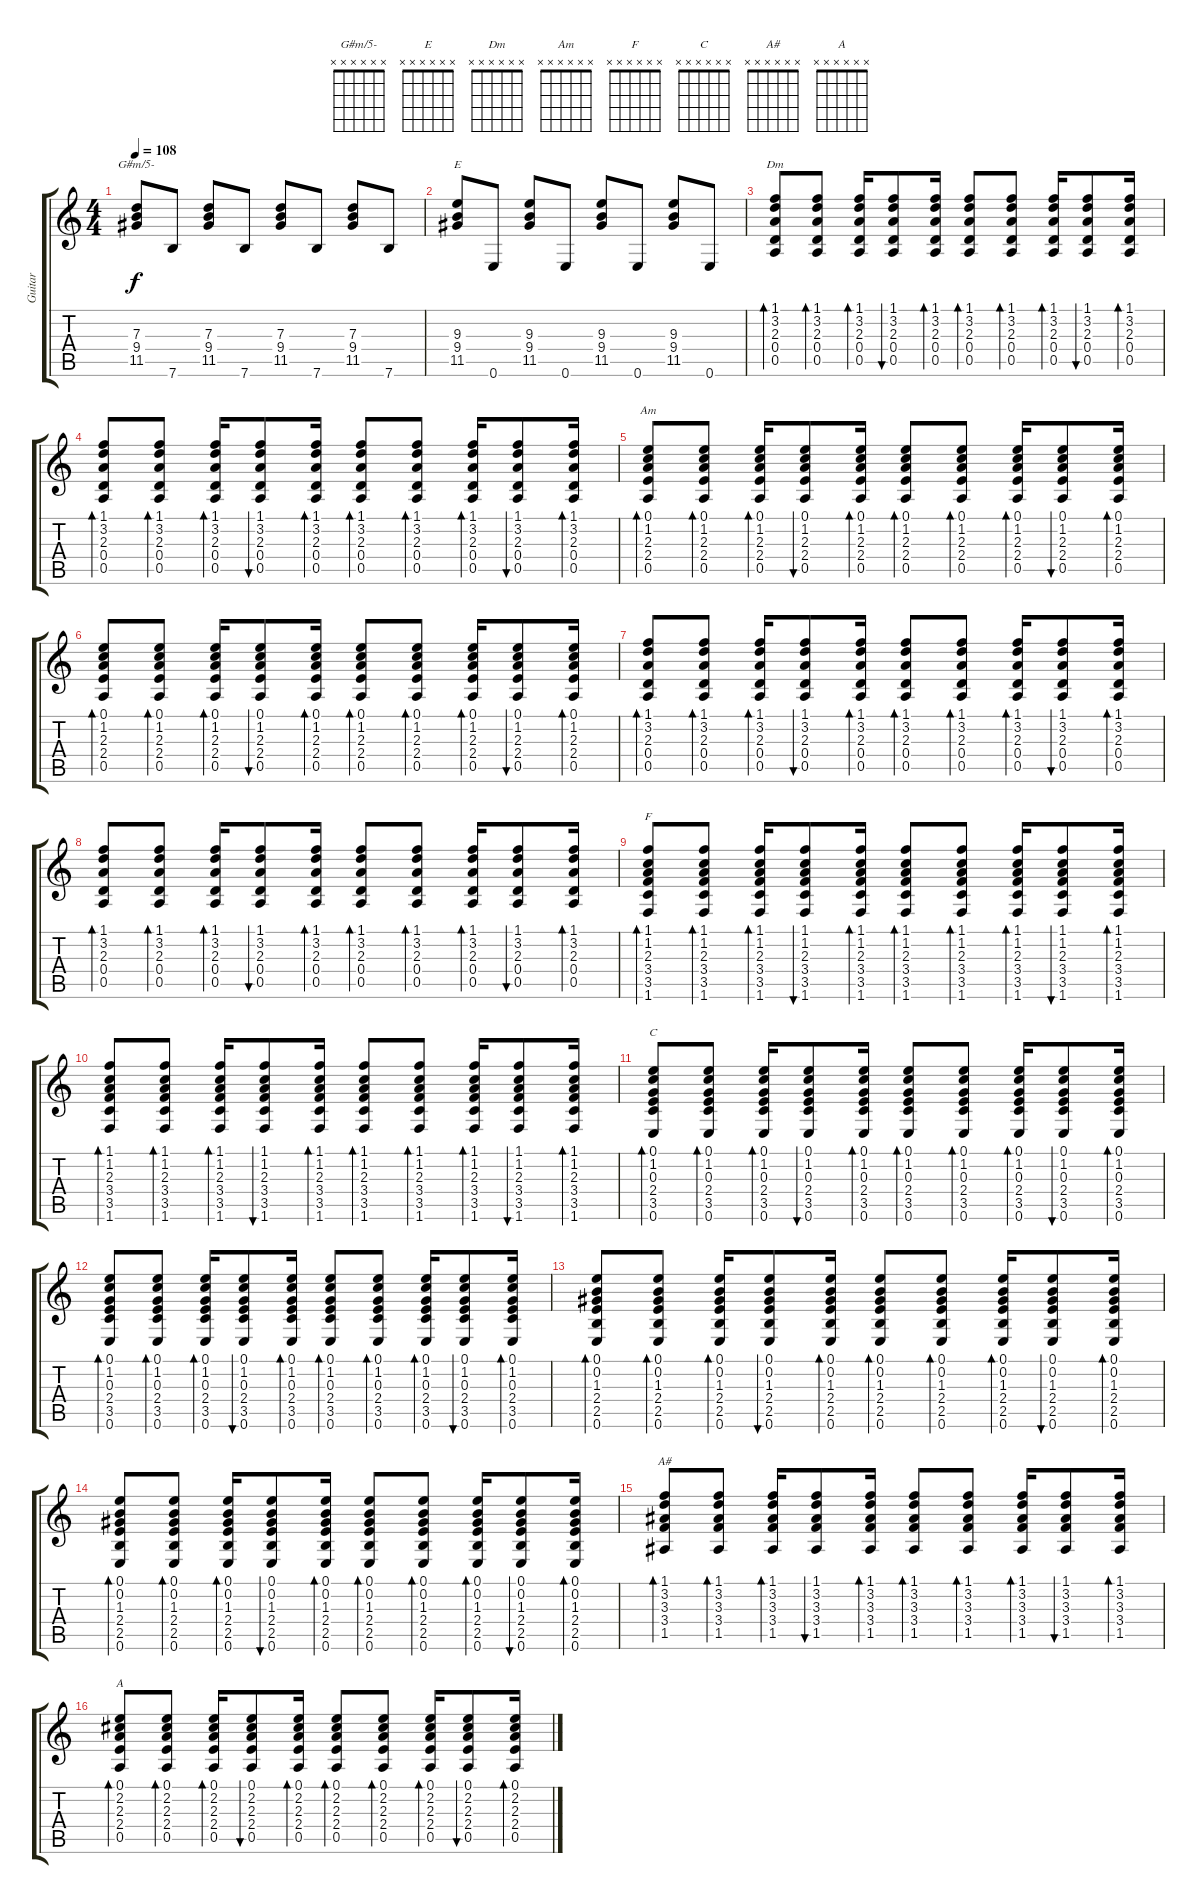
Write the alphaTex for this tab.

\track ("Guitar" "Guitar") {instrument acousticguitarsteel}
\staff {score tabs}
\tuning (E4 B3 G3 D3 A2 E2) {hide}
\chord ("G#m/5-" x x x x x x)
\chord ("E" x x x x x x)
\chord ("Dm" x x x x x x)
\chord ("Am" x x x x x x)
\chord ("F" x x x x x x)
\chord ("C" x x x x x x)
\chord ("A#" x x x x x x)
\chord ("A" x x x x x x)
\ts (4 4)
\tempo 108
\clef g2
\ks c
(7.3 9.4 11.5).8{ch "G#m/5-" dy f} 7.6.8 (7.3 9.4 11.5).8 7.6.8 (7.3 9.4 11.5).8 7.6.8 (7.3 9.4 11.5).8 7.6.8 |
(9.3 9.4 11.5).8{ch "E"} 0.6.8 (9.3 9.4 11.5).8 0.6.8 (9.3 9.4 11.5).8 0.6.8 (9.3 9.4 11.5).8 0.6.8 |
(1.1 3.2 2.3 0.4 0.5).8{bd 60 ch "Dm"} (1.1 3.2 2.3 0.4 0.5).8{bd 60} (1.1 3.2 2.3 0.4 0.5).16{bd 60} (1.1 3.2 2.3 0.4 0.5).8{bu 60} (1.1 3.2 2.3 0.4 0.5).16{bd 60} (1.1 3.2 2.3 0.4 0.5).8{bd 60} (1.1 3.2 2.3 0.4 0.5).8{bd 60} (1.1 3.2 2.3 0.4 0.5).16{bd 60} (1.1 3.2 2.3 0.4 0.5).8{bu 60} (1.1 3.2 2.3 0.4 0.5).16{bd 60} |
(1.1 3.2 2.3 0.4 0.5).8{bd 60} (1.1 3.2 2.3 0.4 0.5).8{bd 60} (1.1 3.2 2.3 0.4 0.5).16{bd 60} (1.1 3.2 2.3 0.4 0.5).8{bu 60} (1.1 3.2 2.3 0.4 0.5).16{bd 60} (1.1 3.2 2.3 0.4 0.5).8{bd 60} (1.1 3.2 2.3 0.4 0.5).8{bd 60} (1.1 3.2 2.3 0.4 0.5).16{bd 60} (1.1 3.2 2.3 0.4 0.5).8{bu 60} (1.1 3.2 2.3 0.4 0.5).16{bd 60} |
(0.1 1.2 2.3 2.4 0.5).8{bd 60 ch "Am"} (0.1 1.2 2.3 2.4 0.5).8{bd 60} (0.1 1.2 2.3 2.4 0.5).16{bd 60} (0.1 1.2 2.3 2.4 0.5).8{bu 60} (0.1 1.2 2.3 2.4 0.5).16{bd 60} (0.1 1.2 2.3 2.4 0.5).8{bd 60} (0.1 1.2 2.3 2.4 0.5).8{bd 60} (0.1 1.2 2.3 2.4 0.5).16{bd 60} (0.1 1.2 2.3 2.4 0.5).8{bu 60} (0.1 1.2 2.3 2.4 0.5).16{bd 60} |
(0.1 1.2 2.3 2.4 0.5).8{bd 60} (0.1 1.2 2.3 2.4 0.5).8{bd 60} (0.1 1.2 2.3 2.4 0.5).16{bd 60} (0.1 1.2 2.3 2.4 0.5).8{bu 60} (0.1 1.2 2.3 2.4 0.5).16{bd 60} (0.1 1.2 2.3 2.4 0.5).8{bd 60} (0.1 1.2 2.3 2.4 0.5).8{bd 60} (0.1 1.2 2.3 2.4 0.5).16{bd 60} (0.1 1.2 2.3 2.4 0.5).8{bu 60} (0.1 1.2 2.3 2.4 0.5).16{bd 60} |
(1.1 3.2 2.3 0.4 0.5).8{bd 60} (1.1 3.2 2.3 0.4 0.5).8{bd 60} (1.1 3.2 2.3 0.4 0.5).16{bd 60} (1.1 3.2 2.3 0.4 0.5).8{bu 60} (1.1 3.2 2.3 0.4 0.5).16{bd 60} (1.1 3.2 2.3 0.4 0.5).8{bd 60} (1.1 3.2 2.3 0.4 0.5).8{bd 60} (1.1 3.2 2.3 0.4 0.5).16{bd 60} (1.1 3.2 2.3 0.4 0.5).8{bu 60} (1.1 3.2 2.3 0.4 0.5).16{bd 60} |
(1.1 3.2 2.3 0.4 0.5).8{bd 60} (1.1 3.2 2.3 0.4 0.5).8{bd 60} (1.1 3.2 2.3 0.4 0.5).16{bd 60} (1.1 3.2 2.3 0.4 0.5).8{bu 60} (1.1 3.2 2.3 0.4 0.5).16{bd 60} (1.1 3.2 2.3 0.4 0.5).8{bd 60} (1.1 3.2 2.3 0.4 0.5).8{bd 60} (1.1 3.2 2.3 0.4 0.5).16{bd 60} (1.1 3.2 2.3 0.4 0.5).8{bu 60} (1.1 3.2 2.3 0.4 0.5).16{bd 60} |
(1.1 1.2 2.3 3.4 3.5 1.6).8{bd 60 ch "F"} (1.1 1.2 2.3 3.4 3.5 1.6).8{bd 60} (1.1 1.2 2.3 3.4 3.5 1.6).16{bd 60} (1.1 1.2 2.3 3.4 3.5 1.6).8{bu 60} (1.1 1.2 2.3 3.4 3.5 1.6).16{bd 60} (1.1 1.2 2.3 3.4 3.5 1.6).8{bd 60} (1.1 1.2 2.3 3.4 3.5 1.6).8{bd 60} (1.1 1.2 2.3 3.4 3.5 1.6).16{bd 60} (1.1 1.2 2.3 3.4 3.5 1.6).8{bu 60} (1.1 1.2 2.3 3.4 3.5 1.6).16{bd 60} |
(1.1 1.2 2.3 3.4 3.5 1.6).8{bd 60} (1.1 1.2 2.3 3.4 3.5 1.6).8{bd 60} (1.1 1.2 2.3 3.4 3.5 1.6).16{bd 60} (1.1 1.2 2.3 3.4 3.5 1.6).8{bu 60} (1.1 1.2 2.3 3.4 3.5 1.6).16{bd 60} (1.1 1.2 2.3 3.4 3.5 1.6).8{bd 60} (1.1 1.2 2.3 3.4 3.5 1.6).8{bd 60} (1.1 1.2 2.3 3.4 3.5 1.6).16{bd 60} (1.1 1.2 2.3 3.4 3.5 1.6).8{bu 60} (1.1 1.2 2.3 3.4 3.5 1.6).16{bd 60} |
(0.1 1.2 0.3 2.4 3.5 0.6).8{bd 60 ch "C"} (0.1 1.2 0.3 2.4 3.5 0.6).8{bd 60} (0.1 1.2 0.3 2.4 3.5 0.6).16{bd 60} (0.1 1.2 0.3 2.4 3.5 0.6).8{bu 60} (0.1 1.2 0.3 2.4 3.5 0.6).16{bd 60} (0.1 1.2 0.3 2.4 3.5 0.6).8{bd 60} (0.1 1.2 0.3 2.4 3.5 0.6).8{bd 60} (0.1 1.2 0.3 2.4 3.5 0.6).16{bd 60} (0.1 1.2 0.3 2.4 3.5 0.6).8{bu 60} (0.1 1.2 0.3 2.4 3.5 0.6).16{bd 60} |
(0.1 1.2 0.3 2.4 3.5 0.6).8{bd 60} (0.1 1.2 0.3 2.4 3.5 0.6).8{bd 60} (0.1 1.2 0.3 2.4 3.5 0.6).16{bd 60} (0.1 1.2 0.3 2.4 3.5 0.6).8{bu 60} (0.1 1.2 0.3 2.4 3.5 0.6).16{bd 60} (0.1 1.2 0.3 2.4 3.5 0.6).8{bd 60} (0.1 1.2 0.3 2.4 3.5 0.6).8{bd 60} (0.1 1.2 0.3 2.4 3.5 0.6).16{bd 60} (0.1 1.2 0.3 2.4 3.5 0.6).8{bu 60} (0.1 1.2 0.3 2.4 3.5 0.6).16{bd 60} |
(0.1 0.2 1.3 2.4 2.5 0.6).8{bd 60} (0.1 0.2 1.3 2.4 2.5 0.6).8{bd 60} (0.1 0.2 1.3 2.4 2.5 0.6).16{bd 60} (0.1 0.2 1.3 2.4 2.5 0.6).8{bu 60} (0.1 0.2 1.3 2.4 2.5 0.6).16{bd 60} (0.1 0.2 1.3 2.4 2.5 0.6).8{bd 60} (0.1 0.2 1.3 2.4 2.5 0.6).8{bd 60} (0.1 0.2 1.3 2.4 2.5 0.6).16{bd 60} (0.1 0.2 1.3 2.4 2.5 0.6).8{bu 60} (0.1 0.2 1.3 2.4 2.5 0.6).16{bd 60} |
(0.1 0.2 1.3 2.4 2.5 0.6).8{bd 60} (0.1 0.2 1.3 2.4 2.5 0.6).8{bd 60} (0.1 0.2 1.3 2.4 2.5 0.6).16{bd 60} (0.1 0.2 1.3 2.4 2.5 0.6).8{bu 60} (0.1 0.2 1.3 2.4 2.5 0.6).16{bd 60} (0.1 0.2 1.3 2.4 2.5 0.6).8{bd 60} (0.1 0.2 1.3 2.4 2.5 0.6).8{bd 60} (0.1 0.2 1.3 2.4 2.5 0.6).16{bd 60} (0.1 0.2 1.3 2.4 2.5 0.6).8{bu 60} (0.1 0.2 1.3 2.4 2.5 0.6).16{bd 60} |
(1.1 3.2 3.3 3.4 1.5).8{bd 60 ch "A#"} (1.1 3.2 3.3 3.4 1.5).8{bd 60} (1.1 3.2 3.3 3.4 1.5).16{bd 60} (1.1 3.2 3.3 3.4 1.5).8{bu 60} (1.1 3.2 3.3 3.4 1.5).16{bd 60} (1.1 3.2 3.3 3.4 1.5).8{bd 60} (1.1 3.2 3.3 3.4 1.5).8{bd 60} (1.1 3.2 3.3 3.4 1.5).16{bd 60} (1.1 3.2 3.3 3.4 1.5).8{bu 60} (1.1 3.2 3.3 3.4 1.5).16{bd 60} |
(0.1 2.2 2.3 2.4 0.5).8{bd 60 ch "A"} (0.1 2.2 2.3 2.4 0.5).8{bd 60} (0.1 2.2 2.3 2.4 0.5).16{bd 60} (0.1 2.2 2.3 2.4 0.5).8{bu 60} (0.1 2.2 2.3 2.4 0.5).16{bd 60} (0.1 2.2 2.3 2.4 0.5).8{bd 60} (0.1 2.2 2.3 2.4 0.5).8{bd 60} (0.1 2.2 2.3 2.4 0.5).16{bd 60} (0.1 2.2 2.3 2.4 0.5).8{bu 60} (0.1 2.2 2.3 2.4 0.5).16{bd 60}
